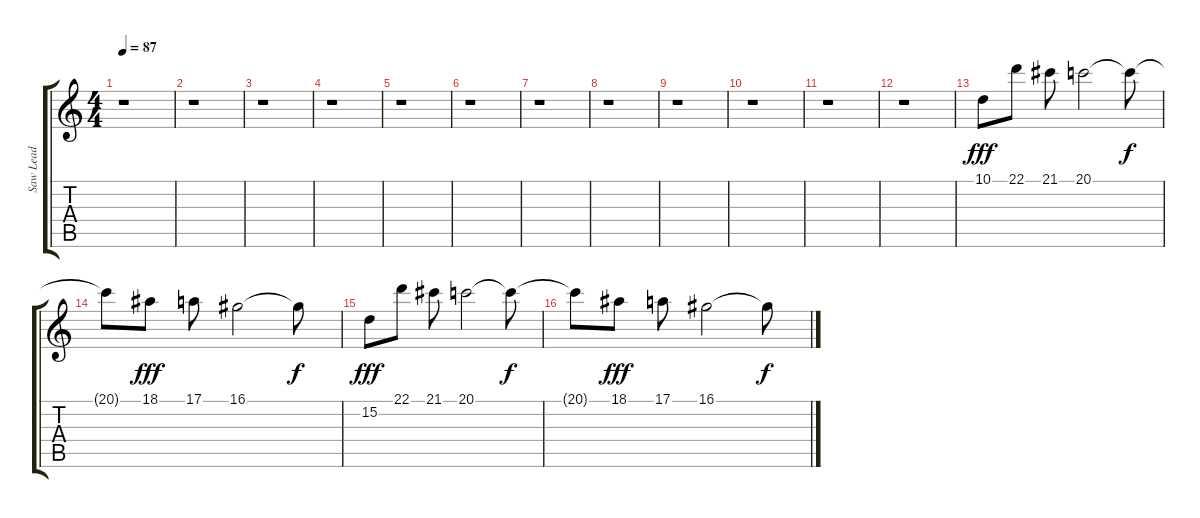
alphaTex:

\track ("Saw Lead" "Saw Lead") {instrument lead2sawtooth}
\staff {score tabs}
\tuning (E4 B3 G3 D3 A2 E2) {hide}
\ts (4 4)
\tempo 87
\clef g2
\ks c
r.1{dy f} |
r.1 |
r.1 |
r.1 |
r.1 |
r.1 |
r.1 |
r.1 |
r.1 |
r.1 |
r.1 |
r.1 |
10.1.8{dy fff instrument lead2sawtooth} 22.1.8 21.1.8 20.1.2 20.1{t}.8{dy f} |
20.1{t}.8 18.1.8{dy fff} 17.1.8 16.1.2 16.1{t}.8{dy f} |
15.2.8{dy fff} 22.1.8 21.1.8 20.1.2 20.1{t}.8{dy f} |
20.1{t}.8 18.1.8{dy fff} 17.1.8 16.1.2 16.1{t}.8{dy f}
